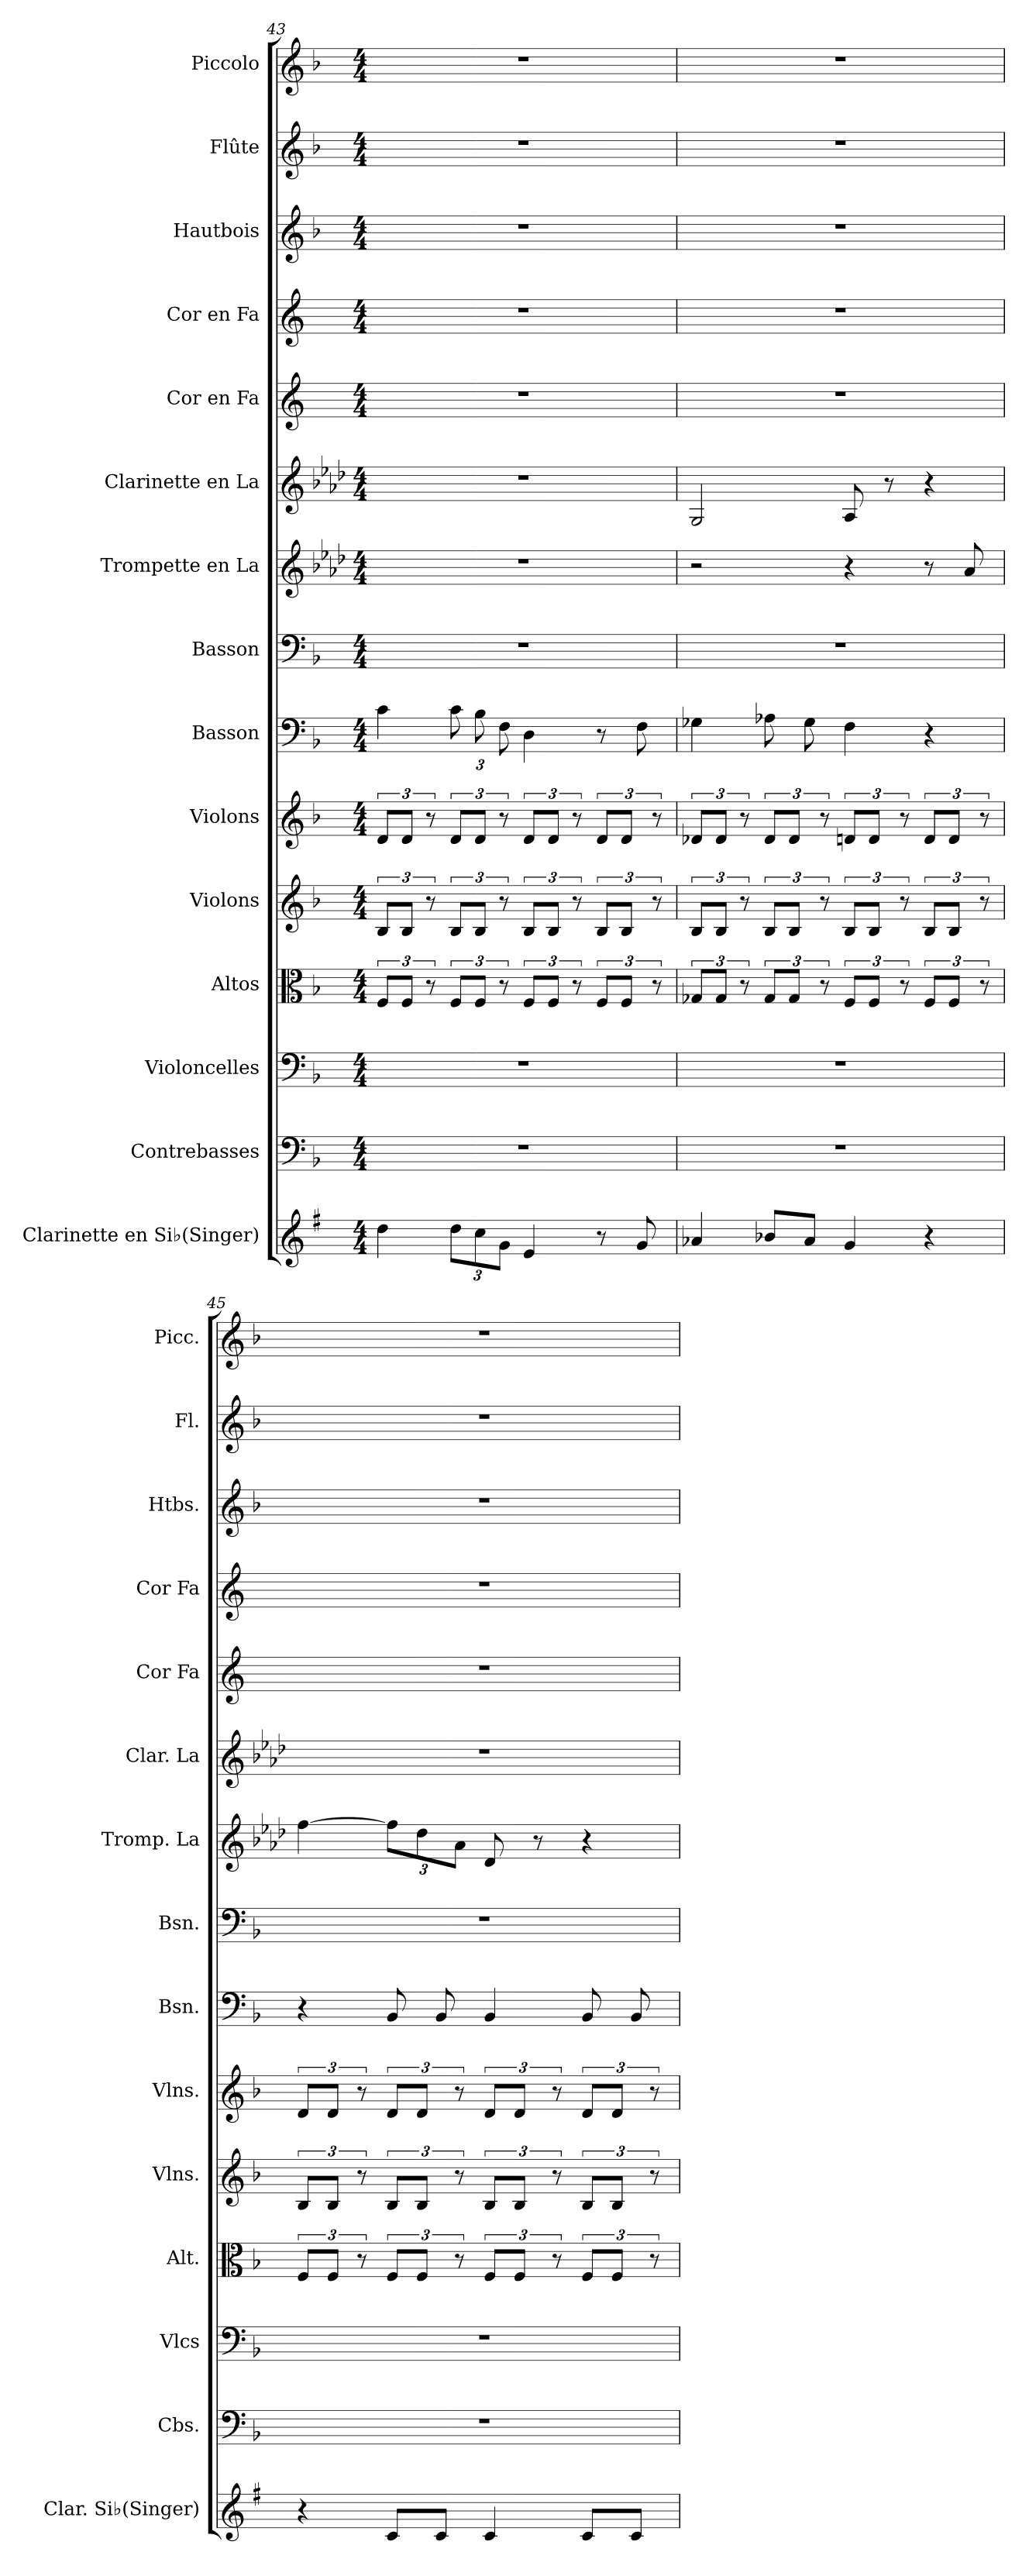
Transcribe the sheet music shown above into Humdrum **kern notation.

**kern	**kern	**kern	**kern	**kern	**kern	**kern	**kern	**kern	**kern	**kern	**kern	**kern	**kern	**kern
*part15	*part14	*part13	*part12	*part11	*part10	*part9	*part8	*part7	*part6	*part5	*part4	*part3	*part2	*part1
*staff15	*staff14	*staff13	*staff12	*staff11	*staff10	*staff9	*staff8	*staff7	*staff6	*staff5	*staff4	*staff3	*staff2	*staff1
*I"Clarinette en Si♭(Singer)	*I"Contrebasses	*I"Violoncelles	*I"Altos	*I"Violons	*I"Violons	*I"Basson	*I"Basson	*I"Trompette en La	*I"Clarinette en La	*I"Cor en Fa	*I"Cor en Fa	*I"Hautbois	*I"Flûte	*I"Piccolo
*I'Clar. Si♭(Singer)	*I'Cbs.	*I'Vlcs	*I'Alt.	*I'Vlns.	*I'Vlns.	*I'Bsn.	*I'Bsn.	*I'Tromp. La	*I'Clar. La	*I'Cor Fa	*I'Cor Fa	*I'Htbs.	*I'Fl.	*I'Picc.
!!LO:PB:g=z
*clefG2	*clefF4	*clefF4	*clefC3	*clefG2	*clefG2	*clefF4	*clefF4	*clefG2	*clefG2	*clefG2	*clefG2	*clefG2	*clefG2	*clefG2
*ITrd1c2	*ITrd7c12	*	*	*	*	*	*	*ITrd2c3	*ITrd2c3	*ITrd4c7	*ITrd4c7	*	*	*ITrd-7c-12
*k[b-]	*k[b-]	*k[b-]	*k[b-]	*k[b-]	*k[b-]	*k[b-]	*k[b-]	*k[b-]	*k[b-]	*k[b-]	*k[b-]	*k[b-]	*k[b-]	*k[b-]
*M4/4	*M4/4	*M4/4	*M4/4	*M4/4	*M4/4	*M4/4	*M4/4	*M4/4	*M4/4	*M4/4	*M4/4	*M4/4	*M4/4	*M4/4
=43	=43	=43	=43	=43	=43	=43	=43	=43	=43	=43	=43	=43	=43	=43
4cc\	1r	1r	12F/L	12B-/L	12d/L	4c\	1r	1r	1r	1r	1r	1r	1r	1r
.	.	.	12F/J	12B-/J	12d/J	.	.	.	.	.	.	.	.	.
.	.	.	12r	12r	12r	.	.	.	.	.	.	.	.	.
*Xbrackettup	*	*	*	*	*	*Xbrackettup	*	*	*	*	*	*	*	*
12cc\L	.	.	12F/L	12B-/L	12d/L	12c\	.	.	.	.	.	.	.	.
12b-\	.	.	12F/J	12B-/J	12d/J	12B-\	.	.	.	.	.	.	.	.
12f\J	.	.	12r	12r	12r	12F\	.	.	.	.	.	.	.	.
4d/	.	.	12F/L	12B-/L	12d/L	4D\	.	.	.	.	.	.	.	.
.	.	.	12F/J	12B-/J	12d/J	.	.	.	.	.	.	.	.	.
.	.	.	12r	12r	12r	.	.	.	.	.	.	.	.	.
8r	.	.	12F/L	12B-/L	12d/L	8r	.	.	.	.	.	.	.	.
.	.	.	12F/J	12B-/J	12d/J	.	.	.	.	.	.	.	.	.
8f/	.	.	.	.	.	8F\	.	.	.	.	.	.	.	.
.	.	.	12r	12r	12r	.	.	.	.	.	.	.	.	.
=44	=44	=44	=44	=44	=44	=44	=44	=44	=44	=44	=44	=44	=44	=44
4g-X/	1r	1r	12G-X/L	12B-/L	12d-X/L	4G-X\	1r	2r	2E/	1r	1r	1r	1r	1r
.	.	.	12G-/J	12B-/J	12d-/J	.	.	.	.	.	.	.	.	.
.	.	.	12r	12r	12r	.	.	.	.	.	.	.	.	.
8a-X/L	.	.	12G-/L	12B-/L	12d-/L	8A-X\	.	.	.	.	.	.	.	.
.	.	.	12G-/J	12B-/J	12d-/J	.	.	.	.	.	.	.	.	.
8g-/J	.	.	.	.	.	8G-\	.	.	.	.	.	.	.	.
.	.	.	12r	12r	12r	.	.	.	.	.	.	.	.	.
4f/	.	.	12F/L	12B-/L	12dn/L	4F\	.	4r	8F/	.	.	.	.	.
.	.	.	12F/J	12B-/J	12d/J	.	.	.	.	.	.	.	.	.
.	.	.	.	.	.	.	.	.	8r	.	.	.	.	.
.	.	.	12r	12r	12r	.	.	.	.	.	.	.	.	.
4r	.	.	12F/L	12B-/L	12d/L	4r	.	8r	4r	.	.	.	.	.
.	.	.	12F/J	12B-/J	12d/J	.	.	.	.	.	.	.	.	.
.	.	.	.	.	.	.	.	8f/	.	.	.	.	.	.
.	.	.	12r	12r	12r	.	.	.	.	.	.	.	.	.
!!LO:PB:g=z
=45	=45	=45	=45	=45	=45	=45	=45	=45	=45	=45	=45	=45	=45	=45
4r	1r	1r	12F/L	12B-/L	12d/L	4r	1r	[4dd\	1r	1r	1r	1r	1r	1r
.	.	.	12F/J	12B-/J	12d/J	.	.	.	.	.	.	.	.	.
.	.	.	12r	12r	12r	.	.	.	.	.	.	.	.	.
*	*	*	*	*	*	*	*	*Xbrackettup	*	*	*	*	*	*
8B-/L	.	.	12F/L	12B-/L	12d/L	8BB-/	.	12dd\L]	.	.	.	.	.	.
.	.	.	12F/J	12B-/J	12d/J	.	.	12b-\	.	.	.	.	.	.
8B-/J	.	.	.	.	.	8BB-/	.	.	.	.	.	.	.	.
.	.	.	12r	12r	12r	.	.	12f\J	.	.	.	.	.	.
4B-/	.	.	12F/L	12B-/L	12d/L	4BB-/	.	8B-/	.	.	.	.	.	.
.	.	.	12F/J	12B-/J	12d/J	.	.	.	.	.	.	.	.	.
.	.	.	.	.	.	.	.	8r	.	.	.	.	.	.
.	.	.	12r	12r	12r	.	.	.	.	.	.	.	.	.
8B-/L	.	.	12F/L	12B-/L	12d/L	8BB-/	.	4r	.	.	.	.	.	.
.	.	.	12F/J	12B-/J	12d/J	.	.	.	.	.	.	.	.	.
8B-/J	.	.	.	.	.	8BB-/	.	.	.	.	.	.	.	.
.	.	.	12r	12r	12r	.	.	.	.	.	.	.	.	.
=	=	=	=	=	=	=	=	=	=	=	=	=	=	=
*-	*-	*-	*-	*-	*-	*-	*-	*-	*-	*-	*-	*-	*-	*-
